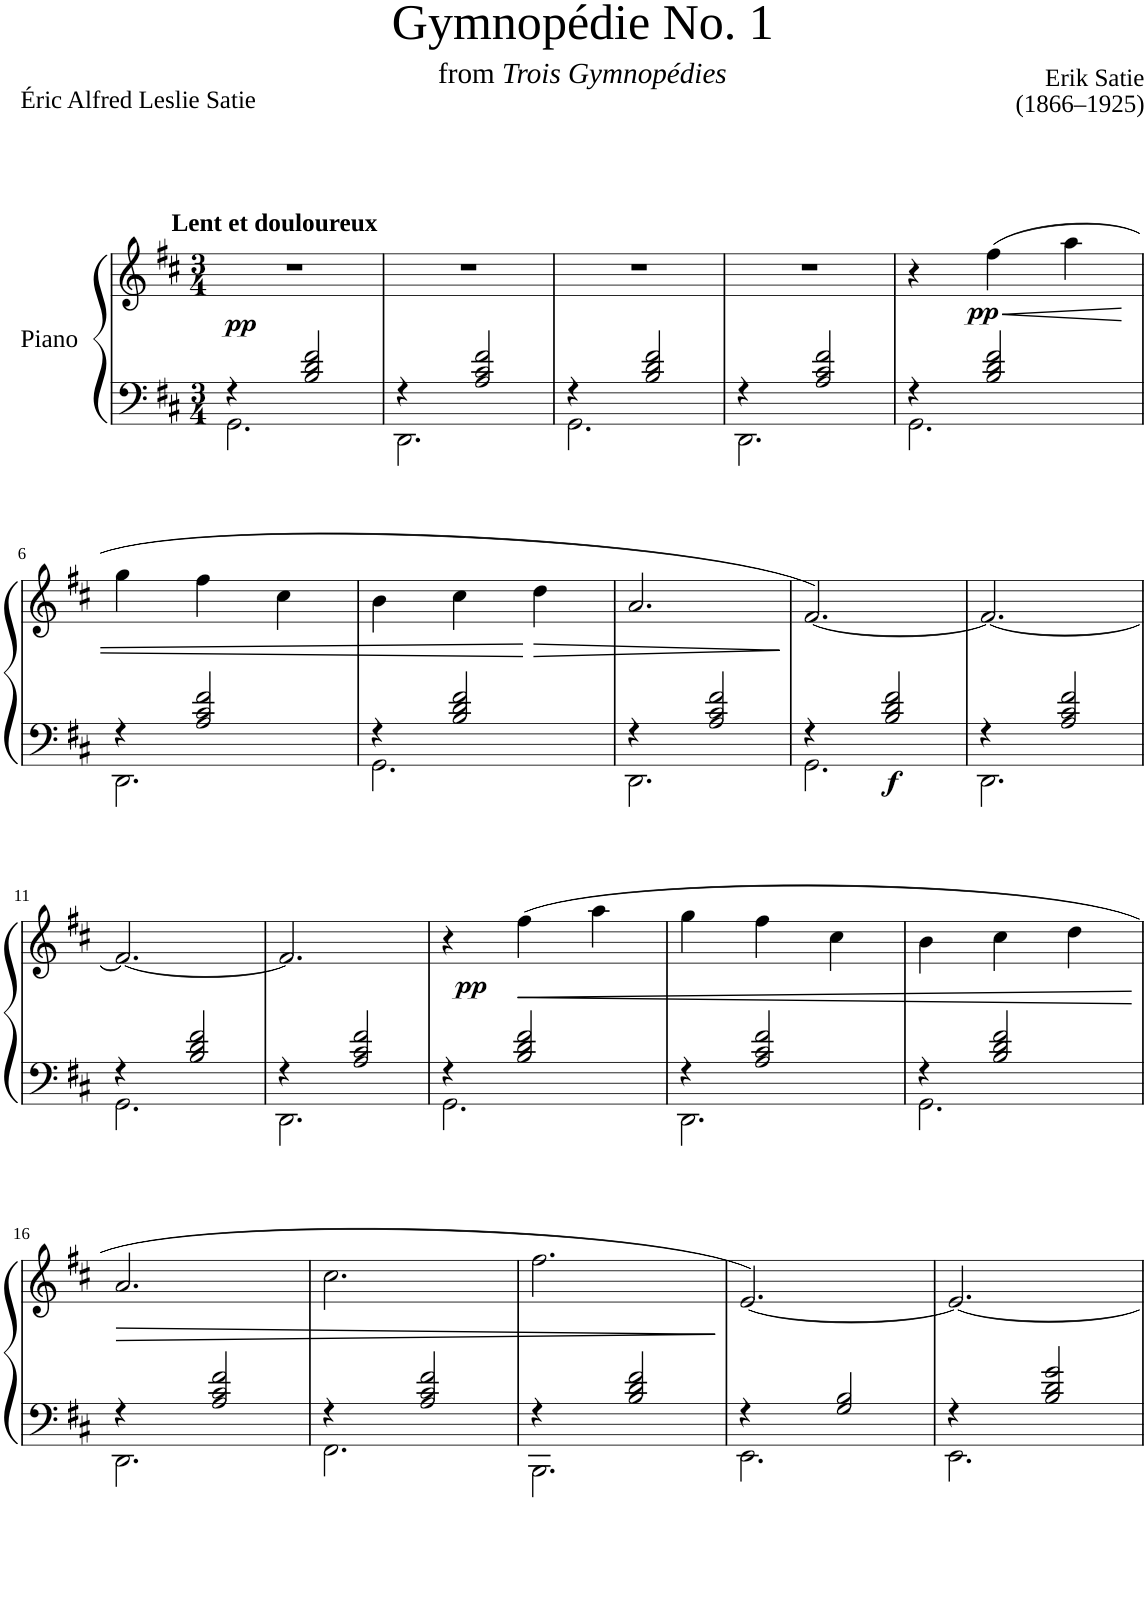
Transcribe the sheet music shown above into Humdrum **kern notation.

**kern	**kern	**dynam
*part1	*part1	*part1
*staff2	*staff1	*staff1/2
*I"Piano	*	*
*I'Pno	*	*
*clefF4	*clefG2	*
*k[f#c#]	*k[f#c#]	*
*M3/4	*M3/4	*
=1	=1	=1
*^	*	*
!	!	!LO:TX:a:B:t=Lent et douloureux	!
!	!	!	!LO:DY:b
4r	2.GG\	2.r	pp
2B/ 2d/ 2f#/	.	.	.
=2	=2	=2	=2
4r	2.DD\	2.r	.
2A/ 2c#/ 2f#/	.	.	.
=3	=3	=3	=3
4r	2.GG\	2.r	.
2B/ 2d/ 2f#/	.	.	.
=4	=4	=4	=4
4r	2.DD\	2.r	.
2A/ 2c#/ 2f#/	.	.	.
=5	=5	=5	=5
4r	2.GG\	4r	.
!	!	!	!LO:HP:b
!	!	!	!LO:DY:n=1:b
2B/ 2d/ 2f#/	.	(4ff#\	< pp
.	.	4aa\	.
!!LO:LB:g=z
=6	=6	=6	=6
4r	2.DD\	4gg\	.
2A/ 2c#/ 2f#/	.	4ff#\	.
.	.	4cc#\	.
=7	=7	=7	=7
4r	2.GG\	4b\	.
2B/ 2d/ 2f#/	.	4cc#\	.
!	!	!	!LO:HP:n=1:b
.	.	4dd\	[ >
=8	=8	=8	=8
4r	2.DD\	2.a/	.
2A/ 2c#/ 2f#/	.	.	.
*v	*v	*	*
.	.	]
=9	=9	=9
*^	*	*
4r	2.GG\	[2.f#/)	.
!	!	!	!LO:DY:b=2
2B/ 2d/ 2f#/	.	.	f
=10	=10	=10	=10
4r	2.DD\	2.f#/_	.
2A/ 2c#/ 2f#/	.	.	.
!!LO:LB:g=z
=11	=11	=11	=11
4r	2.GG\	2.f#/_	.
2B/ 2d/ 2f#/	.	.	.
=12	=12	=12	=12
4r	2.DD\	2.f#/]	.
2A/ 2c#/ 2f#/	.	.	.
=13	=13	=13	=13
!	!	!	!LO:DY:b
4r	2.GG\	4r	pp
!	!	!	!LO:HP:b
2B/ 2d/ 2f#/	.	(4ff#\	<
.	.	4aa\	.
=14	=14	=14	=14
4r	2.DD\	4gg\	.
2A/ 2c#/ 2f#/	.	4ff#\	.
.	.	4cc#\	.
=15	=15	=15	=15
4r	2.GG\	4b\	.
2B/ 2d/ 2f#/	.	4cc#\	.
.	.	4dd\	.
*v	*v	*	*
.	.	[
!!LO:LB:g=z
=16	=16	=16
*^	*	*
!	!	!	!LO:HP:b
4r	2.DD\	2.a/	>
2A/ 2c#/ 2f#/	.	.	.
=17	=17	=17	=17
4r	2.FF#\	2.cc#\	.
2A/ 2c#/ 2f#/	.	.	.
=18	=18	=18	=18
4r	2.BBB\	2.ff#\	.
2B/ 2d/ 2f#/	.	.	.
*v	*v	*	*
.	.	]
=19	=19	=19
*^	*	*
4r	2.EE\	[2.e/)	.
2G/ 2B/	.	.	.
=20	=20	=20	=20
4r	2.EE\	2.e/_	.
2B/ 2d/ 2g/	.	.	.
*v	*v	*	*
=	=	=
*-	*-	*-
